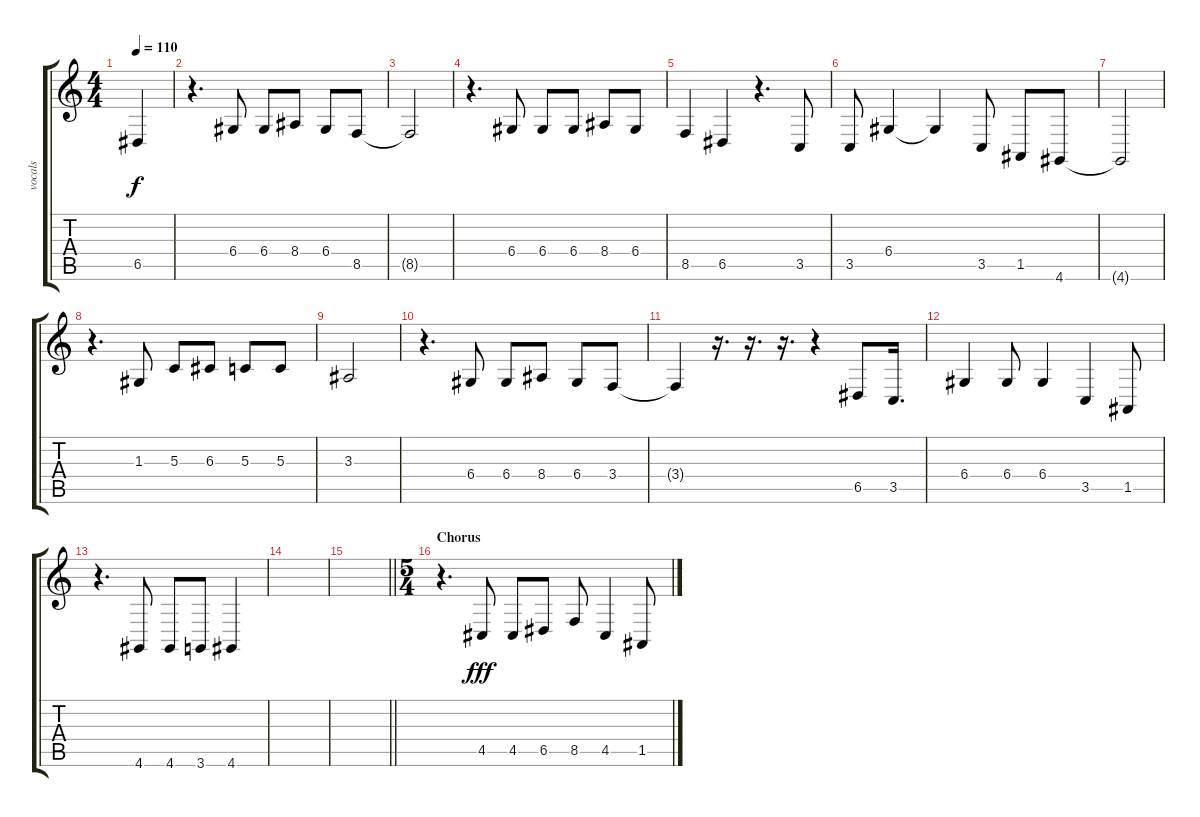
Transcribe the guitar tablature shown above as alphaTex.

\track ("vocals" "vocals") {instrument tenorsax}
\staff {score tabs}
\tuning (E4 B3 G3 D3 A2 E2) {hide}
\ts (4 4)
\tempo 110
\clef g2
\ks c
6.5.4{dy f} |
r.4{d} 6.4.8 6.4.8 8.4.8 6.4.8 8.5.8 |
8.5{t}.2 |
r.4{d} 6.4.8 6.4.8 6.4.8 8.4.8 6.4.8 |
8.5.4 6.5.4 r.4{d} 3.5.8 |
3.5.8 6.4.4 6.4{t}.4 3.5.8 1.5.8 4.6.8 |
4.6{t}.2 |
r.4{d} 1.3.8 5.3.8 6.3.8 5.3.8 5.3.8 |
3.3.2 |
r.4{d} 6.4.8 6.4.8 8.4.8 6.4.8 3.4.8 |
3.4{t}.4 r.16{d} r.16{d} r.16{d} r.4 6.5.8 3.5.16{d} |
6.4.4 6.4.8 6.4.4 3.5.4 1.5.8 |
r.4{d} 4.6.8 4.6.8 3.6.8 4.6.4 |
|
\barLineRight lightlight
|
\ts (5 4)
\section ("" "Chorus")
r.4{d} 4.5.8{dy fff} 4.5.8 6.5.8 8.5.8 4.5.4 1.5.8
